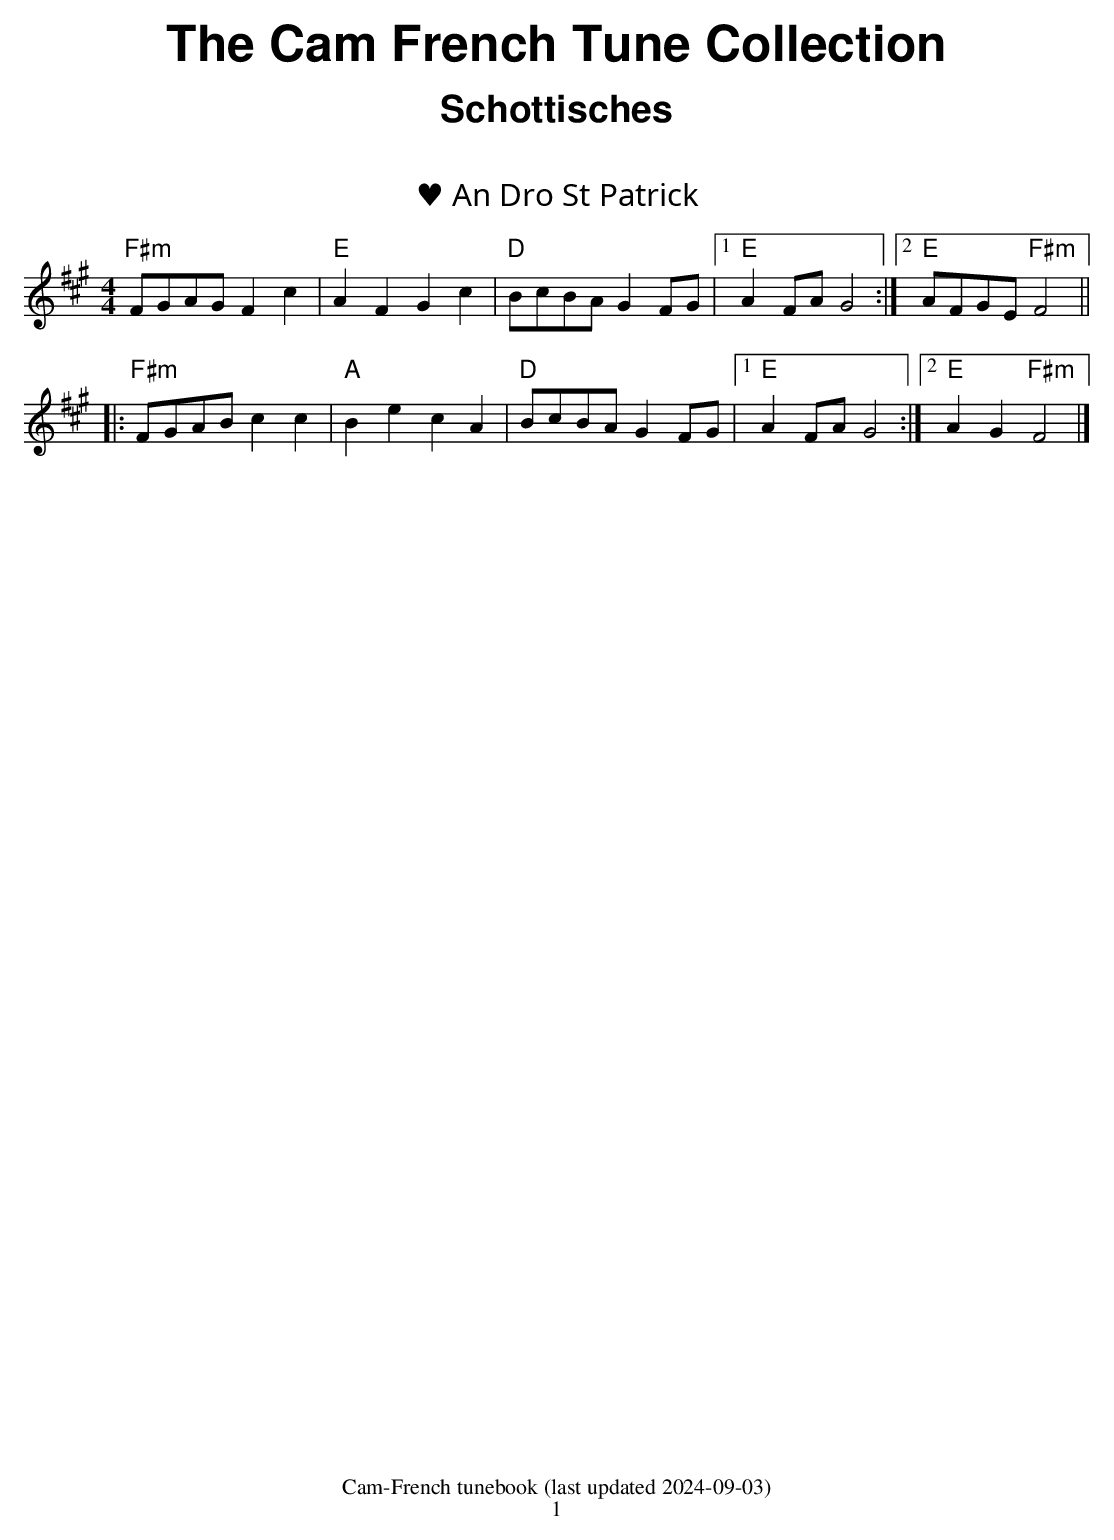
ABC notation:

X:1
T:♥ An Dro St Patrick
M:4/4
L:1/8
K:F#m
"F#m"FGAG F2c2 | "E"A2F2 G2c2 | "D"BcBA G2FG |1 "E"A2FA G4 :|2 "E" AFGE "F#m" F4 ||
|:"F#m" FGAB c2c2 | "A" B2e2 c2A2 | "D" BcBA G2FG |1 "E"A2FA G4 :|2 "E"A2G2 "F#m" F4 |]
